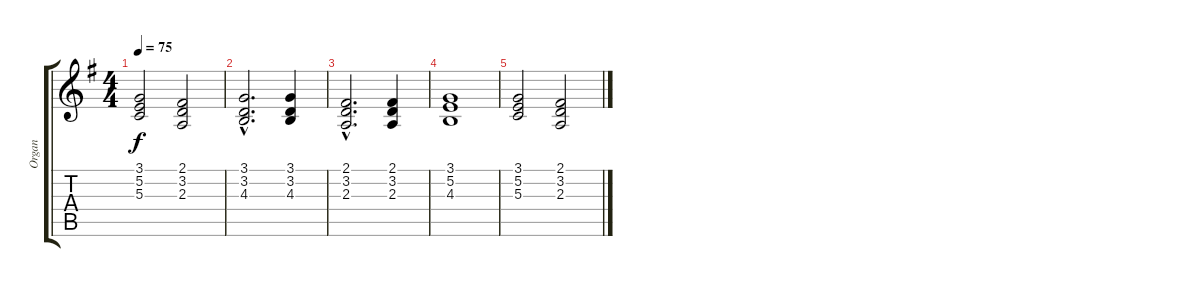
\track ("Organ" "Organ") {instrument rockorgan}
\staff {score tabs}
\tuning (E4 B3 G3 D3 A2 E2) {hide}
\ts (4 4)
\tempo 75
\clef g2
\ks g
(3.1 5.2 5.3).2{dy f} (2.1 3.2 2.3).2 |
(3.1{hac} 3.2{hac} 4.3{hac}).2{d} (3.1 3.2 4.3).4 |
(2.1{hac} 3.2{hac} 2.3{hac}).2{d} (2.1 3.2 2.3).4 |
(3.1 5.2 4.3).1 |
(3.1 5.2 5.3).2 (2.1 3.2 2.3).2
